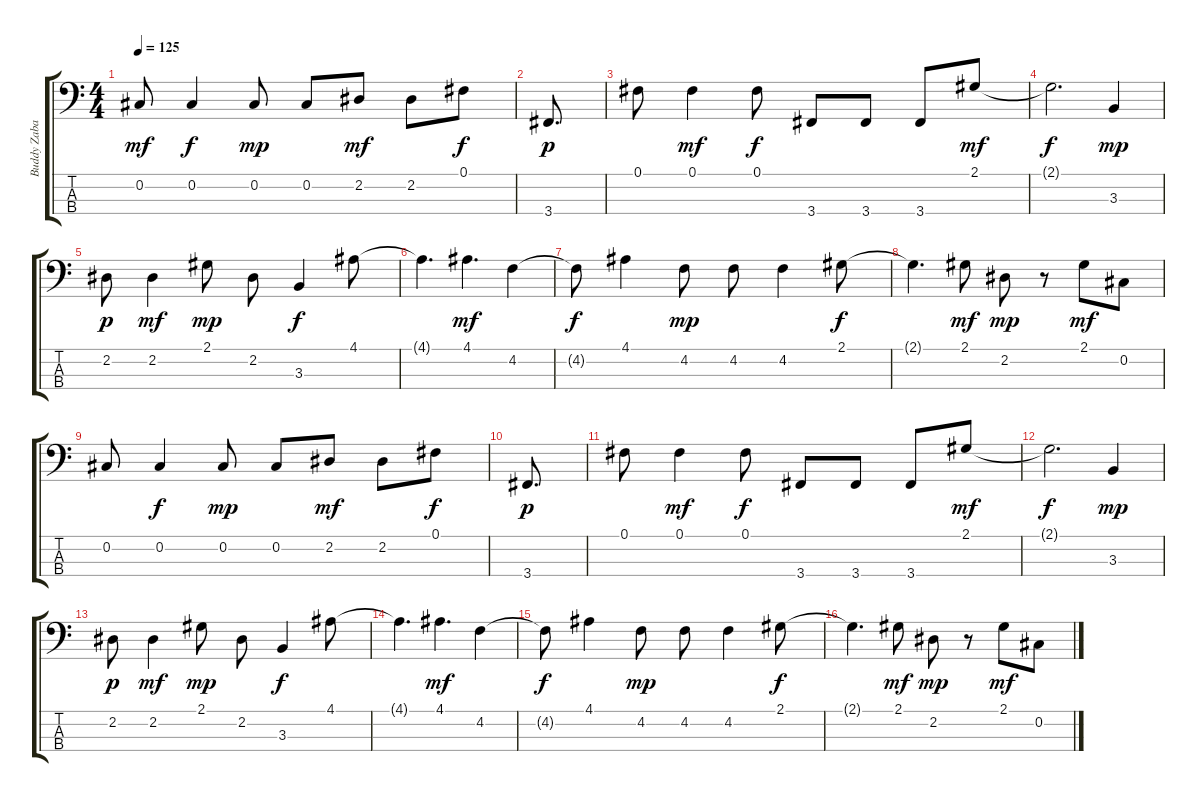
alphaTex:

\track ("Buddy Zabala (Bass)" "Buddy Zaba") {instrument electricbassfinger}
\staff {score tabs}
\tuning (Gb2 Db2 Ab1 Eb1) {hide}
\ts (4 4)
\tempo 125
\clef f4
\ks c
0.2.8{dy mf} 0.2.4{dy f} 0.2.8{dy mp} 0.2.8 2.2.8{dy mf} 2.2.8 0.1.8{dy f} |
3.4.8{d dy p} |
0.1.8 0.1.4{dy mf} 0.1.8{dy f} 3.4.8 3.4.8 3.4.8 2.1.8{dy mf} |
2.1{t}.2{d dy f} 3.3.4{dy mp} |
2.2.8{dy p} 2.2.4{dy mf} 2.1.8{dy mp} 2.2.8 3.3.4{dy f} 4.1.8 |
4.1{t}.4{d} 4.1.4{d dy mf} 4.2.4 |
4.2{t}.8{dy f} 4.1.4 4.2.8{dy mp} 4.2.8 4.2.4 2.1.8{dy f} |
2.1{t}.4{d} 2.1.8{dy mf} 2.2.8{dy mp} r.8 2.1.8{dy mf} 0.2.8 |
0.2.8 0.2.4{dy f} 0.2.8{dy mp} 0.2.8 2.2.8{dy mf} 2.2.8 0.1.8{dy f} |
3.4.8{d dy p} |
0.1.8 0.1.4{dy mf} 0.1.8{dy f} 3.4.8 3.4.8 3.4.8 2.1.8{dy mf} |
2.1{t}.2{d dy f} 3.3.4{dy mp} |
2.2.8{dy p} 2.2.4{dy mf} 2.1.8{dy mp} 2.2.8 3.3.4{dy f} 4.1.8 |
4.1{t}.4{d} 4.1.4{d dy mf} 4.2.4 |
4.2{t}.8{dy f} 4.1.4 4.2.8{dy mp} 4.2.8 4.2.4 2.1.8{dy f} |
2.1{t}.4{d} 2.1.8{dy mf} 2.2.8{dy mp} r.8 2.1.8{dy mf} 0.2.8
